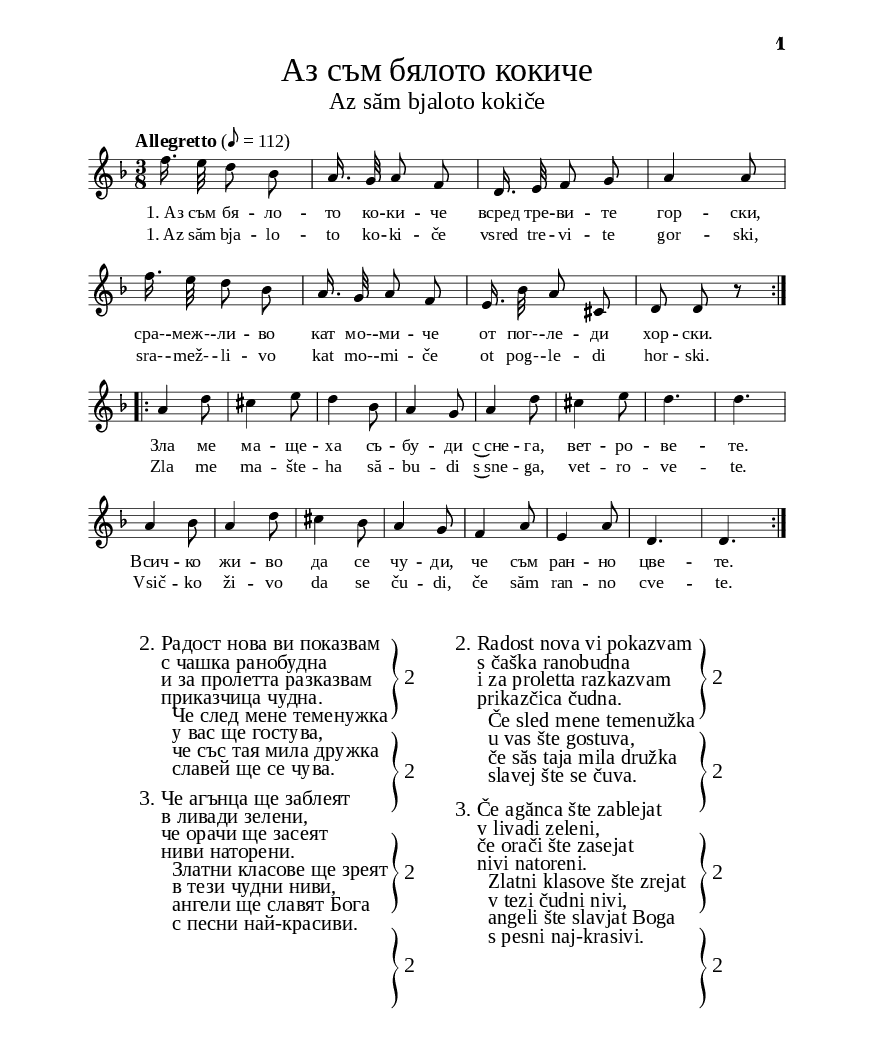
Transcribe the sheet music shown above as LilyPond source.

\version "2.24.3"

% include paper part and global functions
\include "include/globals.ily"

"rightBraces047" = \markup {
  \column {
    % repeat braces
    \translate #'(0 . -4 )
    \right-brace #39

    \translate #'(0 . -7.3 )
    \right-brace #39

    \translate #'(0 . -8.4 )
    \right-brace #39

    \translate #'(0 . -7.4 )
    \right-brace #39

  }
  \column {
    % repeat numbers
    \translate #'(0 . -4.7 )
    2

    \translate #'(0 . -12.9 )
    2

    \translate #'(0 . -13.9 )
    2

    \translate #'(0 . -12.9 )
    2
  }
}

\bookpart {
  \label #'ref047
  \tocItem \markup "Аз съм бялото кокиче –  Az săm bjaloto kokiče"
  \include "include/bookpart-paper.ily"
  \score {
    \include "include/score-layout.ily"


    \new Voice \absolute  {
      \clef treble
      \key d \minor
      \time 3/8
      \tempoFunc "Allegretto" 8 "112"
      \autoBeamOff

      f''16. e''32 d''8 bes' | a'16. g'32 a'8 f' | d'16. e'32 f'8 g' | a'4 a'8 \break |
      f''16. e''32 d''8 bes' | a'16. g'32 a'8 f' | e'16. bes'32 a'8 cis' | d'8 d' r | \bar ":|." \break

      \bar ":|.|:"
      a'4 d''8 | cis''4 e''8 | d''4 bes'8 | a'4 g'8 | a'4 d''8 | cis''4 e''8 | d''4. |  d''4. \break | % 17
      a'4 bes'8 | a'4 d''8 | cis''4 bes'8 |  a'4 g'8 | f'4 a'8 | e'4 a'8 |  d'4. | d'4.
      \bar ":|." \break |
    }

    \addlyrics {
      "1. Аз" съм бя -- ло -- то ко -- ки -- че
      всред тре -- ви -- те гор -- ски,
      "сра-" -- "меж-" -- ли -- во кат "мо-" -- ми -- че
      от "пог-" -- ле -- ди хор -- ски. Зла ме ма -- ще -- ха съ -- бу -- ди
      с~сне -- га, вет -- ро -- ве -- те.
      Всич -- ко жи -- во да се чу -- ди,
      че съм ран -- но цве -- те.}
      \addlyrics {
        "1. Az" săm bja -- lo -- to ko -- ki -- če
        vsred tre -- vi -- te gor -- ski,
        "sra-" -- "mež-" -- li -- vo kat "mo-" -- mi -- če
        ot "pog-" -- le -- di hor -- ski. Zla me ma -- šte -- ha să -- bu -- di
        s~sne -- ga, vet -- ro -- ve -- te.
        Vsič -- ko ži -- vo da se ču -- di,
        če săm ran -- no cve -- te.}
        \header {
          title = \titleFunc "Аз съм бялото кокиче" "Az săm bjaloto kokiče"
        }

        \midi{}

      } % score

      \markup \empty-two

      \markup \abs-fontsize #10 {
        \hspace #7
        \override #`(baseline-skip . ,bgCoupletBaselineSkip)
        \column {
          \line {    2. Радост нова ви показвам }
          \line {   "   " с чашка ранобудна }
          \line {   "   " и за пролетта разказвам }
          \line {   "   " приказчица чудна. }

          \line {  "     " Че след мене теменужка  }
          \line {   "     " у вас ще гостува, }
          \line {   "     " че със тая мила дружка }
          \line {   "     " славей ще се чува. }

          \vspace #0.5
          \line { 3. Че агънца ще заблеят  }
          \line {   "   " в ливади зелени, }
          \line {   "   " че орачи ще засеят }
          \line {   "   " ниви наторени. }

          \line { "     " Златни класове ще зреят  }
          \line {   "     " в тези чудни ниви, }
          \line {   "     " ангели ще славят Бога }
          \line {   "     " с песни най-красиви. }
        }  \"rightBraces047"

        \hspace #5
        \override #`(baseline-skip . ,bgCoupletBaselineSkip)
        \column {
          \line {    2. Radost nova vi pokazvam }
          \line {   "   " s čaška ranobudna }
          \line {   "   " i za proletta razkazvam }
          \line {   "   " prikazčica čudna. }

          \line {  "     " Če sled mene temenužka  }
          \line {   "     " u vas šte gostuva, }
          \line {   "     " če săs taja mila družka }
          \line {   "     " slavej šte se čuva. }

          \vspace #0.5
          \line { 3. Če agănca šte zablejat  }
          \line {   "   " v livadi zeleni, }
          \line {   "   " če orači šte zasejat }
          \line {   "   " nivi natoreni. }

          \line { "     " Zlatni klasove šte zrejat  }
          \line {   "     " v tezi čudni nivi, }
          \line {   "     " angeli šte slavjat Boga }
          \line {   "     " s pesni naj-krasivi. }
        }   \"rightBraces047" %column
      }  % markup

      \pageBreak

      % include foreign translation(s) of the song
      \version "2.24.4"

\markup \fill-line { \fontsize #deTitleFontSize " Ich bin das weiße Schneeglöckchen" }
\markup \null
\markup \null
\markup \abs-fontsize #10 {
   \fill-line {
  \override #`(baseline-skip . ,deCoupletBaselineSkip)

  \column {
    \line {1. Ich bin das weiße Schneeglöckchen}

    \line { "   "inmitten der Gräser des Waldes,}

    \line { "   "schüchtern wie ein junges Mädchen }

    \line { "   "unter den Blicken der Menschen. }

    \line { "     "Die böse Stiefmutter hat mich geweckt, }

    \line { "     "mit dem Schnee und mit dem Wind. }

    \line { "     "Alles Lebendige wundert sich, }

    \line { "     "dass ich eine frühe Blume bin.}

     \vspace #0.5

    \line { 2. Neue Freude zeige ich euch}

    \line { "   "mit einem früh erwachten Glöckchen,}

    \line { "   "und erzähle über den Frühling}

    \line { "   "ein wunderbares Märchen,}

    \line { "     "Dass nach mir das Veilchen}

    \line { "     "bei euch Gast sein wird, }

    \line { "     "und dass man mit dieser lieben Freundin}

    \line { "     "die Nachtigall hören wird.}
     \vspace #0.5

    \line { 3. Dass Lämmer blöken werden}

    \line { "   "auf grünen Weiden, }

    \line { "   "die Bauern werden }

    \line { "   "die gedüngten Felder säen.}

    \line { "     "Goldene Ähren werden reifen,}

    \line { "     "auf diesen wunderbaren Feldern.}

    \line { "     "Engel werden Gott lobpreisen }

    \line { "     "mit den allerschönsten Liedern.}
  }
   }
}


    } % bookpart
